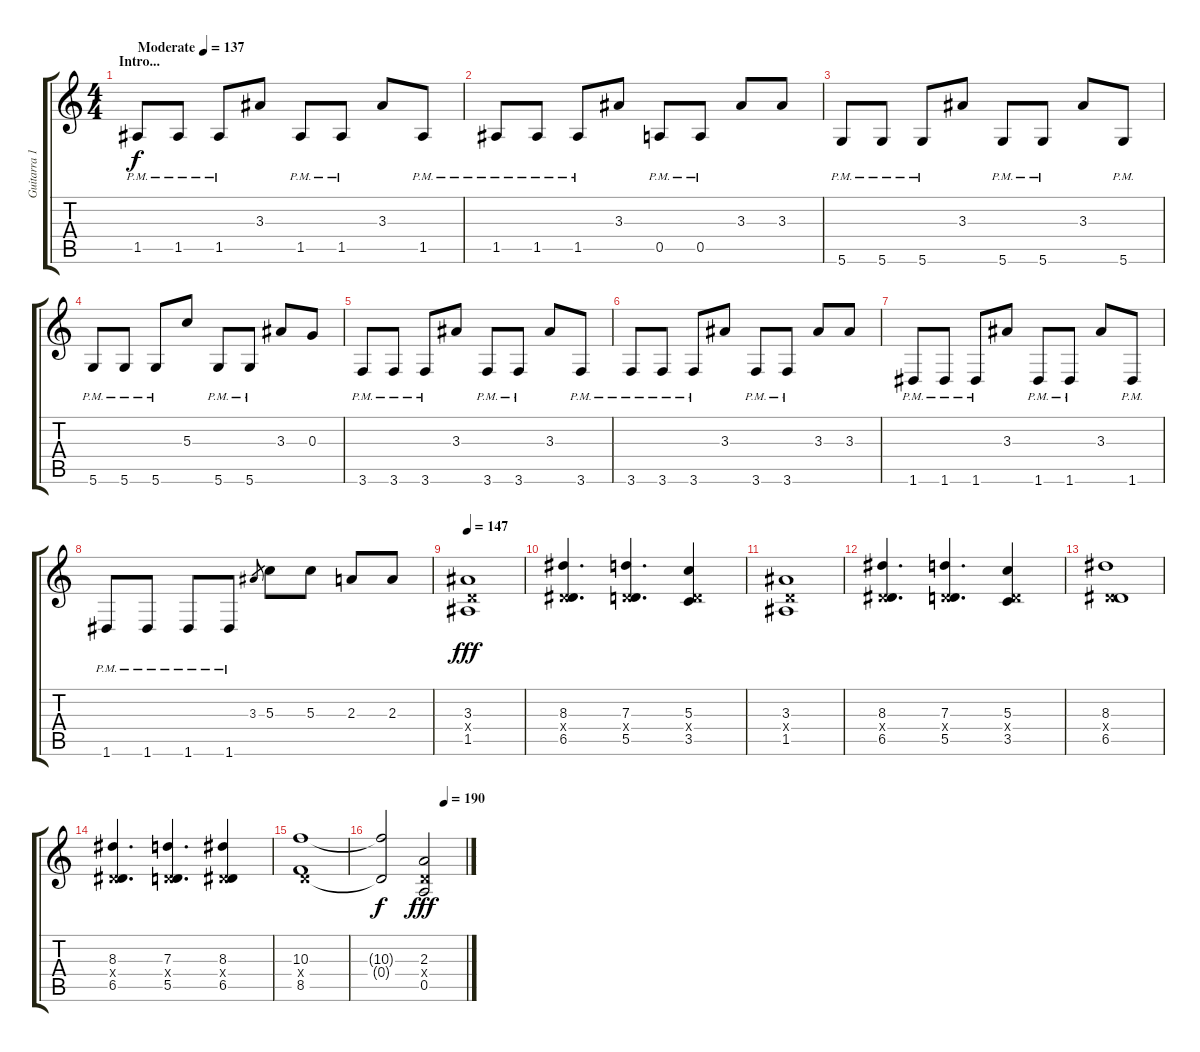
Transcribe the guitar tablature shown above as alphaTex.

\track ("Guitarra 1" "Guitarra 1") {instrument distortionguitar}
\staff {score tabs}
\tuning (E4 B3 G3 D3 A2 D2) {hide}
\ts (4 4)
\section ("" "Intro...")
\tempo (137 "Moderate")
\clef g2
\ks c
1.5{pm}.8{dy f instrument distortionguitar} 1.5{pm}.8 1.5{pm}.8 3.3.8 1.5{pm}.8 1.5{pm}.8 3.3.8 1.5{pm}.8 |
1.5{pm}.8 1.5{pm}.8 1.5{pm}.8 3.3.8 0.5{pm}.8 0.5{pm}.8 3.3.8 3.3.8 |
5.6{pm}.8 5.6{pm}.8 5.6{pm}.8 3.3.8 5.6{pm}.8 5.6{pm}.8 3.3.8 5.6{pm}.8 |
5.6{pm}.8 5.6{pm}.8 5.6{pm}.8 5.3.8 5.6{pm}.8 5.6{pm}.8 3.3.8 0.3.8 |
3.6{pm}.8 3.6{pm}.8 3.6{pm}.8 3.3.8 3.6{pm}.8 3.6{pm}.8 3.3.8 3.6{pm}.8 |
3.6{pm}.8 3.6{pm}.8 3.6{pm}.8 3.3.8 3.6{pm}.8 3.6{pm}.8 3.3.8 3.3.8 |
1.6{pm}.8 1.6{pm}.8 1.6{pm}.8 3.3.8 1.6{pm}.8 1.6{pm}.8 3.3.8 1.6{pm}.8 |
1.6{pm}.8 1.6{pm}.8 1.6{pm}.8 1.6{pm}.8 3.3.8{gr} 5.3.8 5.3.8 2.3.8 2.3.8 |
\tempo 147
(3.3 0.4{x} 1.5).1{dy fff} |
(8.3 0.4{x} 6.5).4{d} (7.3 0.4{x} 5.5).4{d} (5.3 0.4{x} 3.5).4 |
(3.3 0.4{x} 1.5).1 |
(8.3 0.4{x} 6.5).4{d} (7.3 0.4{x} 5.5).4{d} (5.3 0.4{x} 3.5).4 |
(8.3 0.4{x} 6.5).1 |
(8.3 0.4{x} 6.5).4{d} (7.3 0.4{x} 5.5).4{d} (8.3 0.4{x} 6.5).4 |
(10.3 0.4{x} 8.5).1 |
\tempo (190 0.75)
(10.3{t} 0.4{t}).2{dy f} (2.3 0.4{x} 0.5).2{dy fff}
